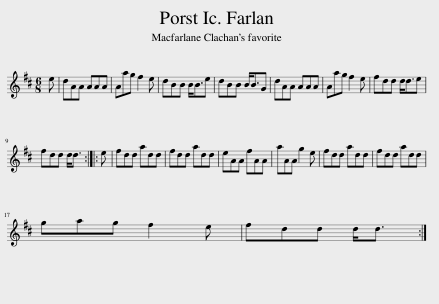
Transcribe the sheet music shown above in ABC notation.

X:1
L:1/8
M:6/8
I:linebreak $
K:D
V:1 treble
V:1
 e | dAA AAA | Aag f2 e | dBB B<Be | dBB B<BG | %5
 dAA AAA | Aag f2 e | fdd d<de |$ fdd d<d :: e | %10
 fdd add | fdd add | eAA fAA | aAA g2 e | fdd add | %15
 fdd add |$ gag f2 e | fdd d<d :| %18
